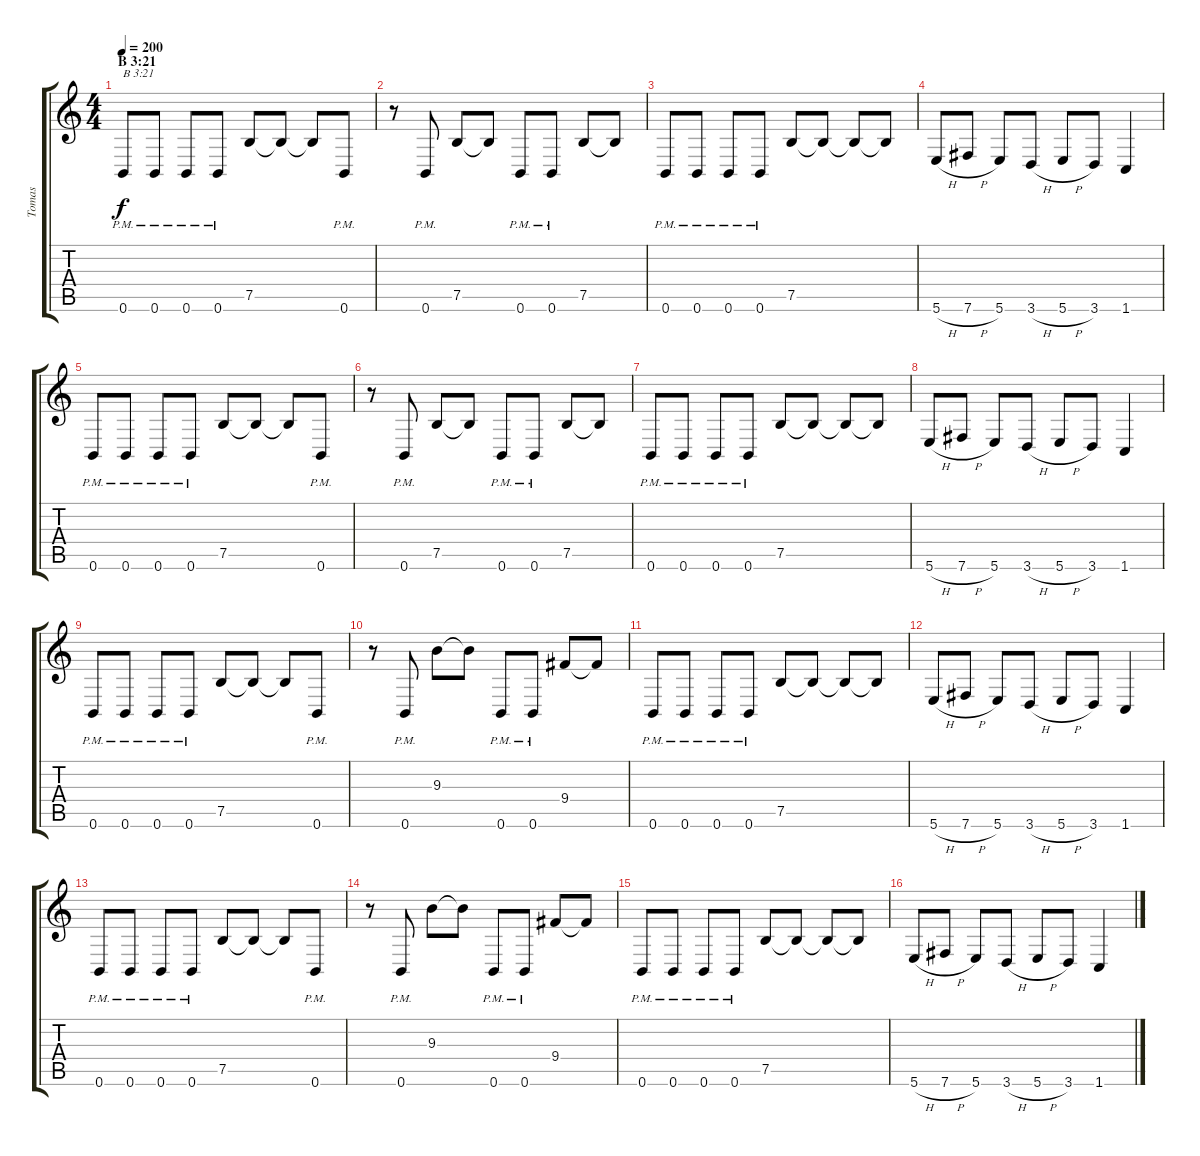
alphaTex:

\track ("Tomas" "Tomas") {instrument distortionguitar}
\staff {score tabs}
\tuning (B3 Gb3 D3 A2 E2 B1) {hide}
\ts (4 4)
\section ("" "B 3:21")
\tempo 200
\clef g2
\ks c
0.6{pm}.8{txt "B 3:21" dy f} 0.6{pm}.8 0.6{pm}.8 0.6{pm}.8 7.5.8 7.5{t}.8 7.5{t}.8 0.6{pm}.8 |
r.8 0.6{pm}.8 7.5.8 7.5{t}.8 0.6{pm}.8 0.6{pm}.8 7.5.8 7.5{t}.8 |
0.6{pm}.8 0.6{pm}.8 0.6{pm}.8 0.6{pm}.8 7.5.8 7.5{t}.8 7.5{t}.8 7.5{t}.8 |
5.6{h}.8 7.6{h}.8 5.6.8 3.6{h}.8 5.6{h}.8 3.6.8 1.6.4 |
0.6{pm}.8 0.6{pm}.8 0.6{pm}.8 0.6{pm}.8 7.5.8 7.5{t}.8 7.5{t}.8 0.6{pm}.8 |
r.8 0.6{pm}.8 7.5.8 7.5{t}.8 0.6{pm}.8 0.6{pm}.8 7.5.8 7.5{t}.8 |
0.6{pm}.8 0.6{pm}.8 0.6{pm}.8 0.6{pm}.8 7.5.8 7.5{t}.8 7.5{t}.8 7.5{t}.8 |
5.6{h}.8 7.6{h}.8 5.6.8 3.6{h}.8 5.6{h}.8 3.6.8 1.6.4 |
0.6{pm}.8 0.6{pm}.8 0.6{pm}.8 0.6{pm}.8 7.5.8 7.5{t}.8 7.5{t}.8 0.6{pm}.8 |
r.8 0.6{pm}.8 9.3.8 9.3{t}.8 0.6{pm}.8 0.6{pm}.8 9.4.8 9.4{t}.8 |
0.6{pm}.8 0.6{pm}.8 0.6{pm}.8 0.6{pm}.8 7.5.8 7.5{t}.8 7.5{t}.8 7.5{t}.8 |
5.6{h}.8 7.6{h}.8 5.6.8 3.6{h}.8 5.6{h}.8 3.6.8 1.6.4 |
0.6{pm}.8 0.6{pm}.8 0.6{pm}.8 0.6{pm}.8 7.5.8 7.5{t}.8 7.5{t}.8 0.6{pm}.8 |
r.8 0.6{pm}.8 9.3.8 9.3{t}.8 0.6{pm}.8 0.6{pm}.8 9.4.8 9.4{t}.8 |
0.6{pm}.8 0.6{pm}.8 0.6{pm}.8 0.6{pm}.8 7.5.8 7.5{t}.8 7.5{t}.8 7.5{t}.8 |
5.6{h}.8 7.6{h}.8 5.6.8 3.6{h}.8 5.6{h}.8 3.6.8 1.6.4
